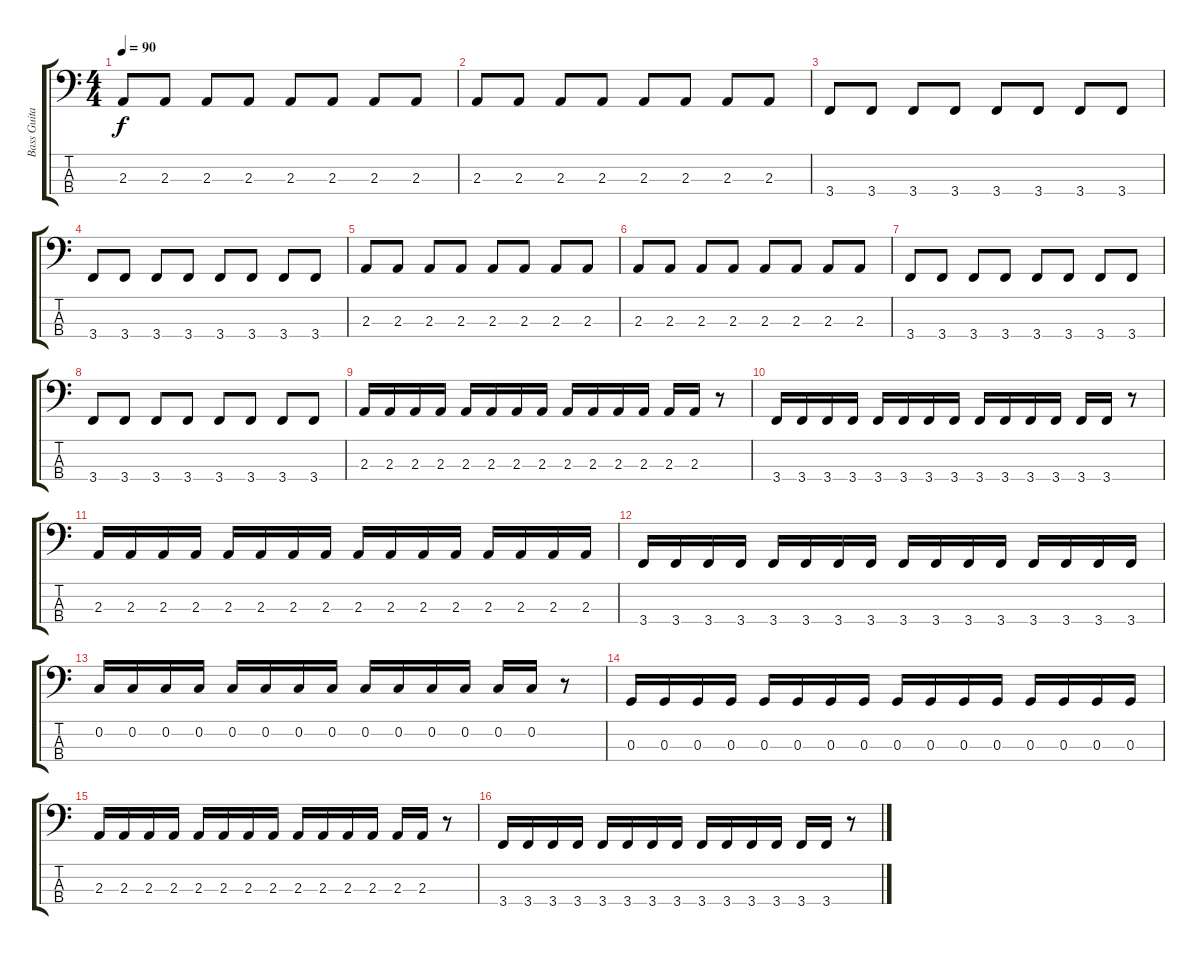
\track ("Bass Guitar" "Bass Guita") {instrument electricbassfinger}
\staff {score tabs}
\tuning (F2 C2 G1 D1) {hide}
\ts (4 4)
\tempo 90
\clef f4
\ks c
2.3.8{dy f} 2.3.8 2.3.8 2.3.8 2.3.8 2.3.8 2.3.8 2.3.8 |
2.3.8 2.3.8 2.3.8 2.3.8 2.3.8 2.3.8 2.3.8 2.3.8 |
3.4.8 3.4.8 3.4.8 3.4.8 3.4.8 3.4.8 3.4.8 3.4.8 |
3.4.8 3.4.8 3.4.8 3.4.8 3.4.8 3.4.8 3.4.8 3.4.8 |
2.3.8 2.3.8 2.3.8 2.3.8 2.3.8 2.3.8 2.3.8 2.3.8 |
2.3.8 2.3.8 2.3.8 2.3.8 2.3.8 2.3.8 2.3.8 2.3.8 |
3.4.8 3.4.8 3.4.8 3.4.8 3.4.8 3.4.8 3.4.8 3.4.8 |
3.4.8 3.4.8 3.4.8 3.4.8 3.4.8 3.4.8 3.4.8 3.4.8 |
2.3.16 2.3.16 2.3.16 2.3.16 2.3.16 2.3.16 2.3.16 2.3.16 2.3.16 2.3.16 2.3.16 2.3.16 2.3.16 2.3.16 r.8 |
3.4.16 3.4.16 3.4.16 3.4.16 3.4.16 3.4.16 3.4.16 3.4.16 3.4.16 3.4.16 3.4.16 3.4.16 3.4.16 3.4.16 r.8 |
2.3.16 2.3.16 2.3.16 2.3.16 2.3.16 2.3.16 2.3.16 2.3.16 2.3.16 2.3.16 2.3.16 2.3.16 2.3.16 2.3.16 2.3.16 2.3.16 |
3.4.16 3.4.16 3.4.16 3.4.16 3.4.16 3.4.16 3.4.16 3.4.16 3.4.16 3.4.16 3.4.16 3.4.16 3.4.16 3.4.16 3.4.16 3.4.16 |
0.2.16 0.2.16 0.2.16 0.2.16 0.2.16 0.2.16 0.2.16 0.2.16 0.2.16 0.2.16 0.2.16 0.2.16 0.2.16 0.2.16 r.8 |
0.3.16 0.3.16 0.3.16 0.3.16 0.3.16 0.3.16 0.3.16 0.3.16 0.3.16 0.3.16 0.3.16 0.3.16 0.3.16 0.3.16 0.3.16 0.3.16 |
2.3.16 2.3.16 2.3.16 2.3.16 2.3.16 2.3.16 2.3.16 2.3.16 2.3.16 2.3.16 2.3.16 2.3.16 2.3.16 2.3.16 r.8 |
3.4.16 3.4.16 3.4.16 3.4.16 3.4.16 3.4.16 3.4.16 3.4.16 3.4.16 3.4.16 3.4.16 3.4.16 3.4.16 3.4.16 r.8
